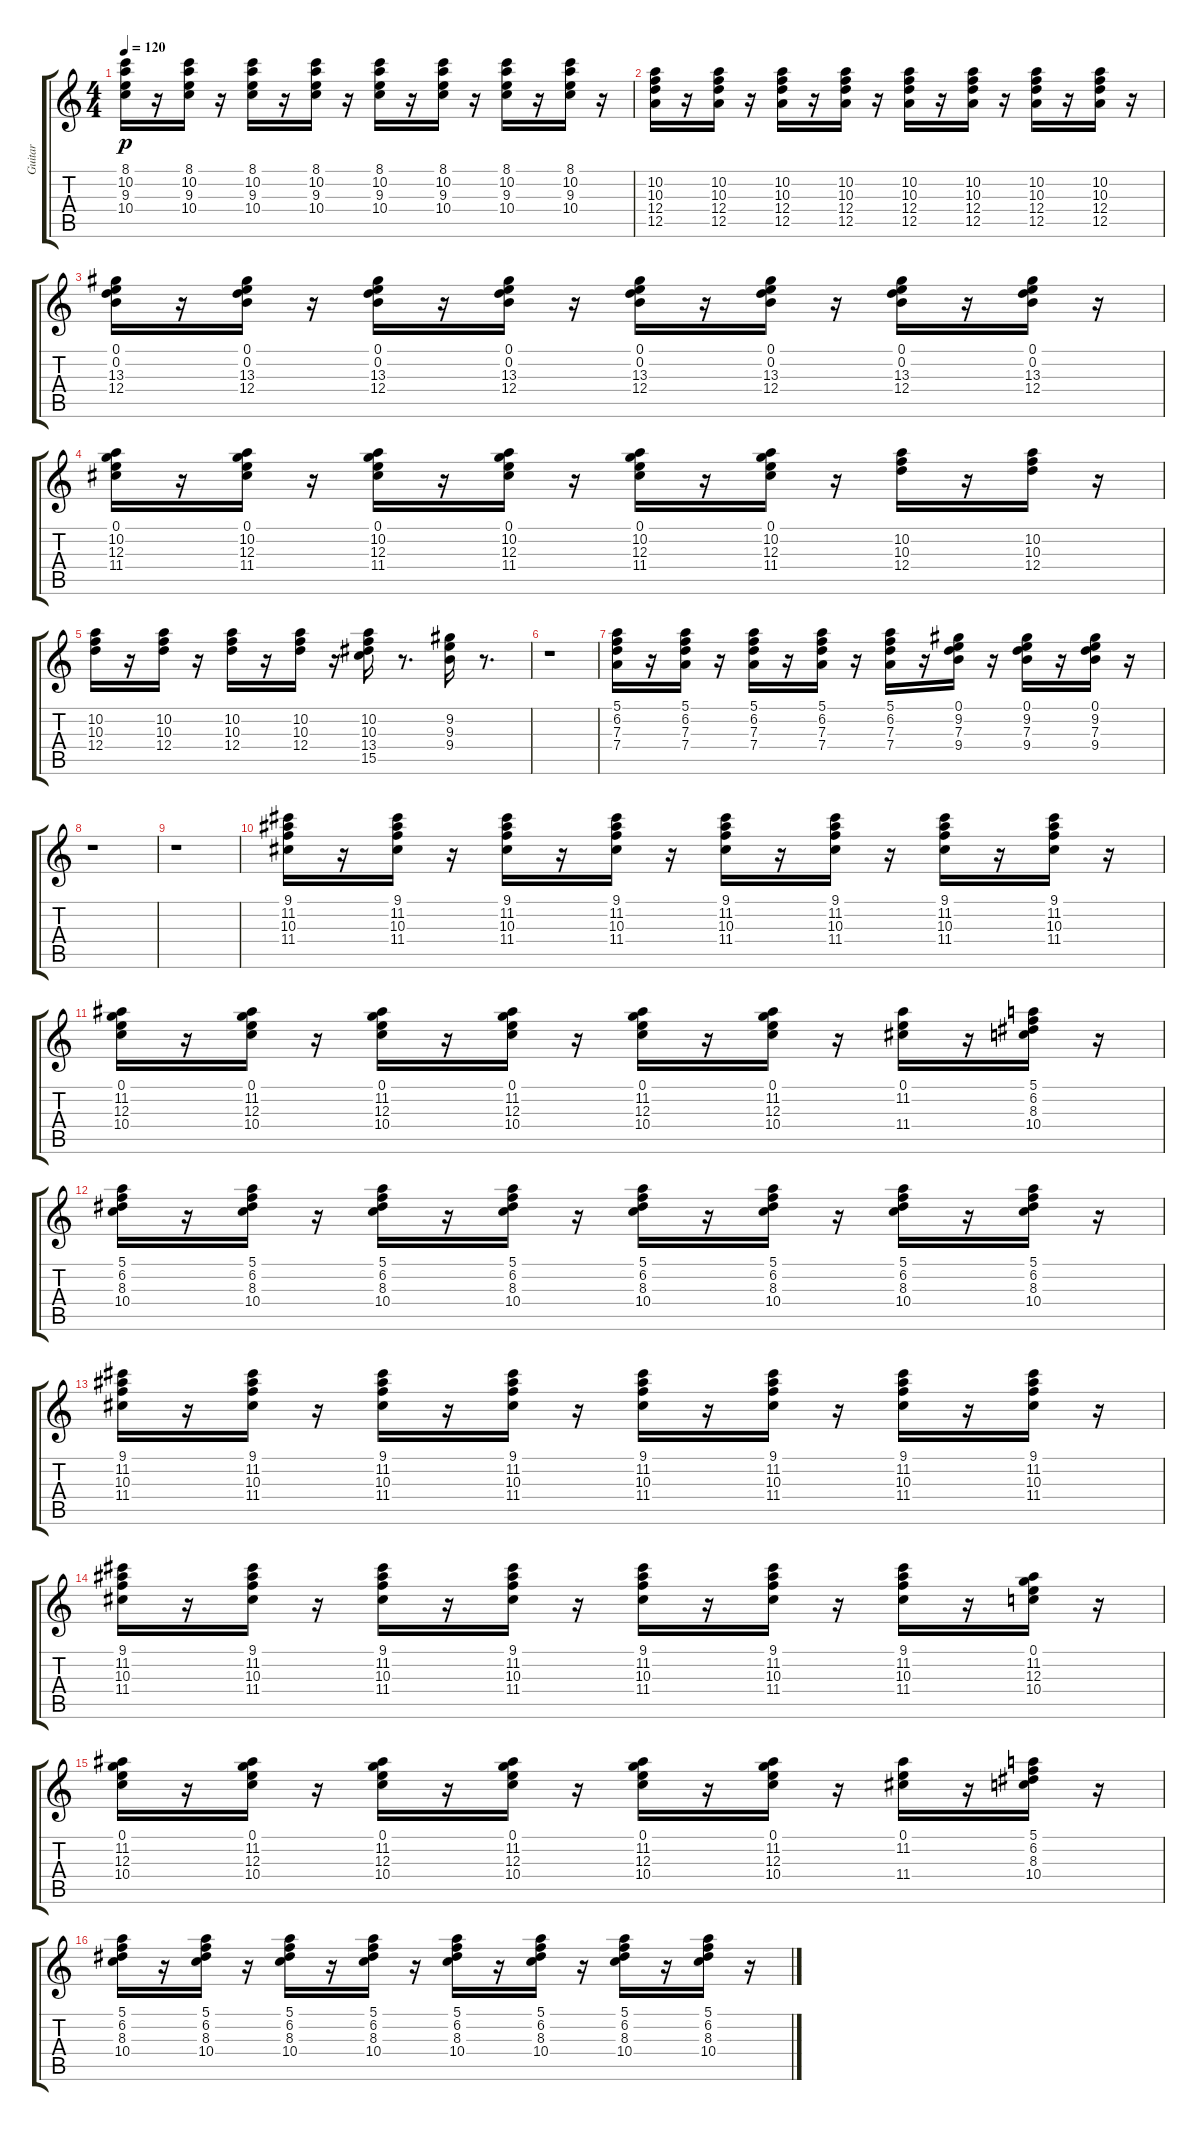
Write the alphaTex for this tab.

\track ("Guitar" "Guitar") {instrument electricguitarmuted}
\staff {score tabs}
\tuning (E4 B3 G3 D3 A2 E2) {hide}
\ts (4 4)
\tempo 120
\clef g2
\ks c
(8.1 10.2 9.3 10.4).16{dy p} r.16 (8.1 10.2 9.3 10.4).16 r.16 (8.1 10.2 9.3 10.4).16 r.16 (8.1 10.2 9.3 10.4).16 r.16 (8.1 10.2 9.3 10.4).16 r.16 (8.1 10.2 9.3 10.4).16 r.16 (8.1 10.2 9.3 10.4).16 r.16 (8.1 10.2 9.3 10.4).16 r.16 |
(10.2 10.3 12.4 12.5).16 r.16 (10.2 10.3 12.4 12.5).16 r.16 (10.2 10.3 12.4 12.5).16 r.16 (10.2 10.3 12.4 12.5).16 r.16 (10.2 10.3 12.4 12.5).16 r.16 (10.2 10.3 12.4 12.5).16 r.16 (10.2 10.3 12.4 12.5).16 r.16 (10.2 10.3 12.4 12.5).16 r.16 |
(0.1 0.2 13.3 12.4).16 r.16 (0.1 0.2 13.3 12.4).16 r.16 (0.1 0.2 13.3 12.4).16 r.16 (0.1 0.2 13.3 12.4).16 r.16 (0.1 0.2 13.3 12.4).16 r.16 (0.1 0.2 13.3 12.4).16 r.16 (0.1 0.2 13.3 12.4).16 r.16 (0.1 0.2 13.3 12.4).16 r.16 |
(0.1 10.2 12.3 11.4).16 r.16 (0.1 10.2 12.3 11.4).16 r.16 (0.1 10.2 12.3 11.4).16 r.16 (0.1 10.2 12.3 11.4).16 r.16 (0.1 10.2 12.3 11.4).16 r.16 (0.1 10.2 12.3 11.4).16 r.16 (10.2 10.3 12.4).16 r.16 (10.2 10.3 12.4).16 r.16 |
(10.2 10.3 12.4).16 r.16 (10.2 10.3 12.4).16 r.16 (10.2 10.3 12.4).16 r.16 (10.2 10.3 12.4).16 r.16 (10.2 10.3 13.4 15.5).16 r.8{d} (9.2 9.3 9.4).16 r.8{d} |
r.1 |
(5.1 6.2 7.3 7.4).16 r.16 (5.1 6.2 7.3 7.4).16 r.16 (5.1 6.2 7.3 7.4).16 r.16 (5.1 6.2 7.3 7.4).16 r.16 (5.1 6.2 7.3 7.4).16 r.16 (0.1 9.2 7.3 9.4).16 r.16 (0.1 9.2 7.3 9.4).16 r.16 (0.1 9.2 7.3 9.4).16 r.16 |
r.1 |
r.1 |
(9.1 11.2 10.3 11.4).16 r.16 (9.1 11.2 10.3 11.4).16 r.16 (9.1 11.2 10.3 11.4).16 r.16 (9.1 11.2 10.3 11.4).16 r.16 (9.1 11.2 10.3 11.4).16 r.16 (9.1 11.2 10.3 11.4).16 r.16 (9.1 11.2 10.3 11.4).16 r.16 (9.1 11.2 10.3 11.4).16 r.16 |
(0.1 11.2 12.3 10.4).16 r.16 (0.1 11.2 12.3 10.4).16 r.16 (0.1 11.2 12.3 10.4).16 r.16 (0.1 11.2 12.3 10.4).16 r.16 (0.1 11.2 12.3 10.4).16 r.16 (0.1 11.2 12.3 10.4).16 r.16 (0.1 11.2 11.4).16 r.16 (5.1 6.2 8.3 10.4).16 r.16 |
(5.1 6.2 8.3 10.4).16 r.16 (5.1 6.2 8.3 10.4).16 r.16 (5.1 6.2 8.3 10.4).16 r.16 (5.1 6.2 8.3 10.4).16 r.16 (5.1 6.2 8.3 10.4).16 r.16 (5.1 6.2 8.3 10.4).16 r.16 (5.1 6.2 8.3 10.4).16 r.16 (5.1 6.2 8.3 10.4).16 r.16 |
(9.1 11.2 10.3 11.4).16 r.16 (9.1 11.2 10.3 11.4).16 r.16 (9.1 11.2 10.3 11.4).16 r.16 (9.1 11.2 10.3 11.4).16 r.16 (9.1 11.2 10.3 11.4).16 r.16 (9.1 11.2 10.3 11.4).16 r.16 (9.1 11.2 10.3 11.4).16 r.16 (9.1 11.2 10.3 11.4).16 r.16 |
(9.1 11.2 10.3 11.4).16 r.16 (9.1 11.2 10.3 11.4).16 r.16 (9.1 11.2 10.3 11.4).16 r.16 (9.1 11.2 10.3 11.4).16 r.16 (9.1 11.2 10.3 11.4).16 r.16 (9.1 11.2 10.3 11.4).16 r.16 (9.1 11.2 10.3 11.4).16 r.16 (0.1 11.2 12.3 10.4).16 r.16 |
(0.1 11.2 12.3 10.4).16 r.16 (0.1 11.2 12.3 10.4).16 r.16 (0.1 11.2 12.3 10.4).16 r.16 (0.1 11.2 12.3 10.4).16 r.16 (0.1 11.2 12.3 10.4).16 r.16 (0.1 11.2 12.3 10.4).16 r.16 (0.1 11.2 11.4).16 r.16 (5.1 6.2 8.3 10.4).16 r.16 |
(5.1 6.2 8.3 10.4).16 r.16 (5.1 6.2 8.3 10.4).16 r.16 (5.1 6.2 8.3 10.4).16 r.16 (5.1 6.2 8.3 10.4).16 r.16 (5.1 6.2 8.3 10.4).16 r.16 (5.1 6.2 8.3 10.4).16 r.16 (5.1 6.2 8.3 10.4).16 r.16 (5.1 6.2 8.3 10.4).16 r.16
